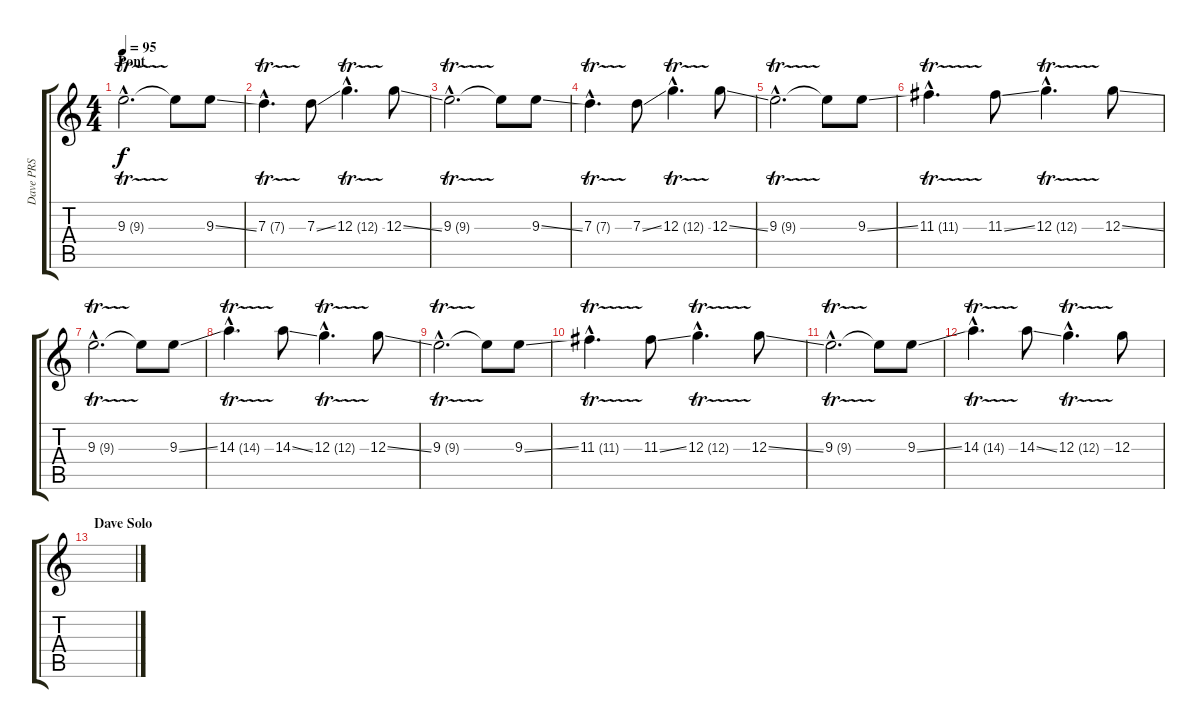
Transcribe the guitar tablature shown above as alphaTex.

\track ("Dave PRS" "Dave PRS") {instrument electricguitarjazz}
\staff {score tabs}
\tuning (E4 B3 G3 D3 A2 E2) {hide}
\ts (4 4)
\section ("" "Pont")
\tempo 95
\clef g2
\ks c
9.3{tr (9 32) hac}.2{d dy f} 9.3{t}.8 9.3{ss}.8 |
7.3{tr (7 32) hac}.4{d} 7.3{ss}.8 12.3{tr (12 32) hac}.4{d} 12.3{ss}.8 |
9.3{tr (9 32) hac}.2{d} 9.3{t}.8 9.3{ss}.8 |
7.3{tr (7 32) hac}.4{d} 7.3{ss}.8 12.3{tr (12 32) hac}.4{d} 12.3{ss}.8 |
9.3{tr (9 32) hac}.2{d} 9.3{t}.8 9.3{ss}.8 |
11.3{tr (11 32) hac}.4{d} 11.3{ss}.8 12.3{tr (12 32) hac}.4{d} 12.3{ss}.8 |
9.3{tr (9 32) hac}.2{d} 9.3{t}.8 9.3{ss}.8 |
14.3{tr (14 32) hac}.4{d} 14.3{ss}.8 12.3{tr (12 32) hac}.4{d} 12.3{ss}.8 |
9.3{tr (9 32) hac}.2{d volume 6} 9.3{t}.8 9.3{ss}.8 |
11.3{tr (11 32) hac}.4{d} 11.3{ss}.8 12.3{tr (12 32) hac}.4{d} 12.3{ss}.8 |
9.3{tr (9 32) hac}.2{d} 9.3{t}.8 9.3{ss}.8 |
14.3{tr (14 16) hac}.4{d} 14.3{ss}.8 12.3{tr (12 32) hac}.4{d} 12.3.8 |
\section ("" "Dave Solo")
